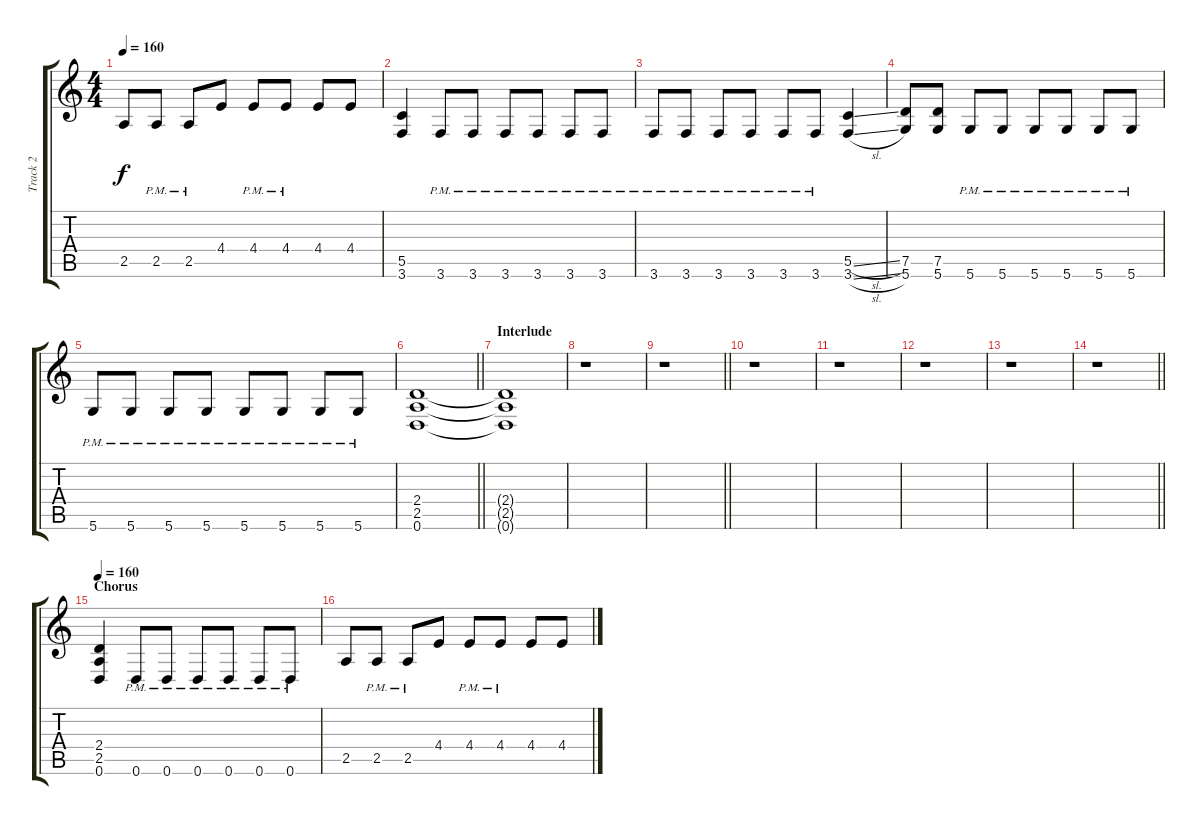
\track ("Track 2" "Track 2") {instrument overdrivenguitar}
\staff {score tabs}
\tuning (D4 A3 F3 C3 G2 D2) {hide}
\ts (4 4)
\tempo 160
\clef g2
\ks c
2.5.8{dy f} 2.5{pm}.8 2.5{pm}.8 4.4.8 4.4{pm}.8 4.4{pm}.8 4.4.8 4.4.8 |
(5.5 3.6).4 3.6{pm}.8 3.6{pm}.8 3.6{pm}.8 3.6{pm}.8 3.6{pm}.8 3.6{pm}.8 |
3.6{pm}.8 3.6{pm}.8 3.6{pm}.8 3.6{pm}.8 3.6{pm}.8 3.6{pm}.8 (5.5{sl} 3.6{sl}).4 |
(7.5 5.6).8 (7.5 5.6).8 5.6{pm}.8 5.6{pm}.8 5.6{pm}.8 5.6{pm}.8 5.6{pm}.8 5.6{pm}.8 |
5.6{pm}.8 5.6{pm}.8 5.6{pm}.8 5.6{pm}.8 5.6{pm}.8 5.6{pm}.8 5.6{pm}.8 5.6{pm}.8 |
\barLineRight lightlight
(2.4 2.5 0.6).1 |
\section ("" "Interlude")
(2.4{t} 2.5{t} 0.6{t}).1 |
r.1 |
\barLineRight lightlight
r.1 |
r.1 |
r.1 |
r.1 |
r.1 |
\barLineRight lightlight
r.1 |
\section ("" "Chorus")
\tempo 160
(2.4 2.5 0.6).4 0.6{pm}.8 0.6{pm}.8 0.6{pm}.8 0.6{pm}.8 0.6{pm}.8 0.6{pm}.8 |
2.5.8 2.5{pm}.8 2.5{pm}.8 4.4.8 4.4{pm}.8 4.4{pm}.8 4.4.8 4.4.8
